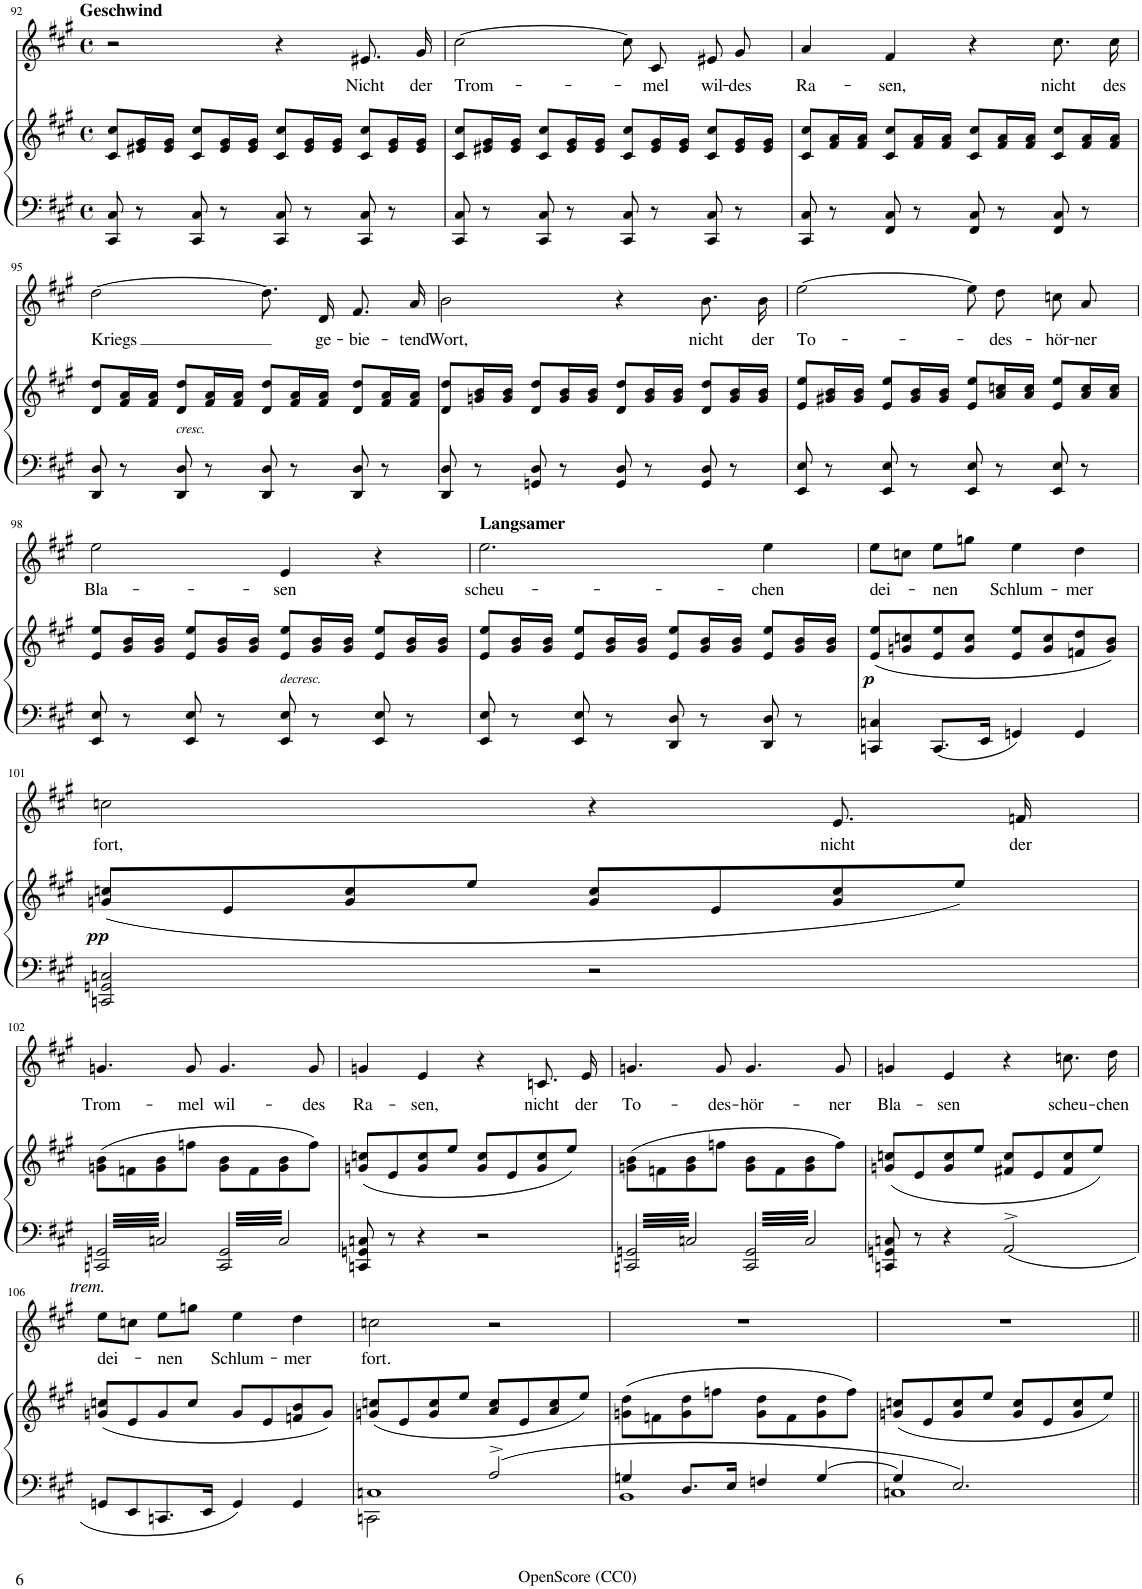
**kern	**kern	**dynam	**kern	**text
*part2	*part2	*part2	*part1	*part1
*staff3	*staff2	*staff2/3	*staff1	*staff1
*I"Piano	*	*	*I"Voice	*
*I'Pno	*	*	*	*
!!LO:PB:g=z
*clefF4	*clefG2	*	*clefG2	*
*k[f#c#g#]	*k[f#c#g#]	*	*k[f#c#g#]	*
*M4/4	*M4/4	*	*M4/4	*
*met(c)	*met(c)	*	*met(c)	*
=92	=92	=92	=92	=92
!	!	!	!LO:TX:a:B:t=Geschwind	!
8CC#/ 8C#/	8c#/ 8cc#/L	.	2r	.
8r	16e#X/ 16g#/L	.	.	.
.	16e#/ 16g#/JJ	.	.	.
8CC#/ 8C#/	8c#/ 8cc#/L	.	.	.
8r	16e#/ 16g#/L	.	.	.
.	16e#/ 16g#/JJ	.	.	.
8CC#/ 8C#/	8c#/ 8cc#/L	.	4r	.
8r	16e#/ 16g#/L	.	.	.
.	16e#/ 16g#/JJ	.	.	.
!	!	!	!	!LO:LY:b
8CC#/ 8C#/	8c#/ 8cc#/L	.	8.e#X/	Nicht
8r	16e#/ 16g#/L	.	.	.
!	!	!	!	!LO:LY:b
.	16e#/ 16g#/JJ	.	16g#/	der
=93	=93	=93	=93	=93
!	!	!	!	!LO:LY:b
8CC#/ 8C#/	8c#/ 8cc#/L	.	[2cc#\	Trom-
8r	16e#X/ 16g#/L	.	.	.
.	16e#/ 16g#/JJ	.	.	.
8CC#/ 8C#/	8c#/ 8cc#/L	.	.	.
8r	16e#/ 16g#/L	.	.	.
.	16e#/ 16g#/JJ	.	.	.
8CC#/ 8C#/	8c#/ 8cc#/L	.	8cc#\]	.
!	!	!	!	!LO:LY:b
8r	16e#/ 16g#/L	.	8c#/	-mel
.	16e#/ 16g#/JJ	.	.	.
!	!	!	!	!LO:LY:b
8CC#/ 8C#/	8c#/ 8cc#/L	.	8e#X/	wil-
!	!	!	!	!LO:LY:b
8r	16e#/ 16g#/L	.	8g#/	-des
.	16e#/ 16g#/JJ	.	.	.
=94	=94	=94	=94	=94
!	!	!	!	!LO:LY:b
8CC#/ 8C#/	8c#/ 8cc#/L	.	4a/	Ra-
8r	16f#/ 16a/L	.	.	.
.	16f#/ 16a/JJ	.	.	.
!	!	!	!	!LO:LY:b
8FF#/ 8C#/	8c#/ 8cc#/L	.	4f#/	-sen,
8r	16f#/ 16a/L	.	.	.
.	16f#/ 16a/JJ	.	.	.
8FF#/ 8C#/	8c#/ 8cc#/L	.	4r	.
8r	16f#/ 16a/L	.	.	.
.	16f#/ 16a/JJ	.	.	.
!	!	!	!	!LO:LY:b
8FF#/ 8C#/	8c#/ 8cc#/L	.	8.cc#\	nicht
8r	16f#/ 16a/L	.	.	.
!	!	!	!	!LO:LY:b
.	16f#/ 16a/JJ	.	16cc#\	des
!!LO:LB:g=z
=95	=95	=95	=95	=95
!	!	!	!	!LO:LY:b
8DD/ 8D/	8d/ 8dd/L	.	[2dd\	Kriegs
8r	16f#/ 16a/L	.	.	.
.	16f#/ 16a/JJ	.	.	.
!	!LO:TX:b:i:t=cresc.	!	!	!
8DD/ 8D/	8d/ 8dd/L	.	.	.
8r	16f#/ 16a/L	.	.	.
.	16f#/ 16a/JJ	.	.	.
8DD/ 8D/	8d/ 8dd/L	.	8.dd\]	.
8r	16f#/ 16a/L	.	.	.
!	!	!	!	!LO:LY:b
.	16f#/ 16a/JJ	.	16d/	ge-
!	!	!	!	!LO:LY:b
8DD/ 8D/	8d/ 8dd/L	.	8.f#/	-bie-
8r	16f#/ 16a/L	.	.	.
!	!	!	!	!LO:LY:b
.	16f#/ 16a/JJ	.	16a/	-tend
=96	=96	=96	=96	=96
!	!	!	!	!LO:LY:b
8DD/ 8D/	8d/ 8dd/L	.	2b\	Wort,
8r	16gn/ 16b/L	.	.	.
.	16g/ 16b/JJ	.	.	.
8GGn/ 8D/	8d/ 8dd/L	.	.	.
8r	16g/ 16b/L	.	.	.
.	16g/ 16b/JJ	.	.	.
8GG/ 8D/	8d/ 8dd/L	.	4r	.
8r	16g/ 16b/L	.	.	.
.	16g/ 16b/JJ	.	.	.
!	!	!	!	!LO:LY:b
8GG/ 8D/	8d/ 8dd/L	.	8.b\	nicht
8r	16g/ 16b/L	.	.	.
!	!	!	!	!LO:LY:b
.	16g/ 16b/JJ	.	16b\	der
=97	=97	=97	=97	=97
!	!	!	!	!LO:LY:b
8EE/ 8E/	8e/ 8ee/L	.	[2ee\	To-
8r	16g#X/ 16b/L	.	.	.
.	16g#/ 16b/JJ	.	.	.
8EE/ 8E/	8e/ 8ee/L	.	.	.
8r	16g#/ 16b/L	.	.	.
.	16g#/ 16b/JJ	.	.	.
8EE/ 8E/	8e/ 8ee/L	.	8ee\]	.
!	!	!	!	!LO:LY:b
8r	16a/ 16ccn/L	.	8dd\	-des-
.	16a/ 16cc/JJ	.	.	.
!	!	!	!	!LO:LY:b
8EE/ 8E/	8e/ 8ee/L	.	8ccn\	-hör-
!	!	!	!	!LO:LY:b
8r	16a/ 16cc/L	.	8a/	-ner
.	16a/ 16cc/JJ	.	.	.
!!LO:LB:g=z
=98	=98	=98	=98	=98
!	!	!	!	!LO:LY:b
8EE/ 8E/	8e/ 8ee/L	.	2ee\	Bla-
8r	16g#/ 16b/L	.	.	.
.	16g#/ 16b/JJ	.	.	.
8EE/ 8E/	8e/ 8ee/L	.	.	.
8r	16g#/ 16b/L	.	.	.
.	16g#/ 16b/JJ	.	.	.
!	!LO:TX:b:i:t=decresc.	!	!	!
!	!	!	!	!LO:LY:b
8EE/ 8E/	8e/ 8ee/L	.	4e/	-sen
8r	16g#/ 16b/L	.	.	.
.	16g#/ 16b/JJ	.	.	.
8EE/ 8E/	8e/ 8ee/L	.	4r	.
8r	16g#/ 16b/L	.	.	.
.	16g#/ 16b/JJ	.	.	.
=99	=99	=99	=99	=99
!	!	!	!LO:TX:a:B:t=Langsamer	!
!	!	!	!	!LO:LY:b
8EE/ 8E/	8e/ 8ee/L	.	2.ee\	scheu-
8r	16g#/ 16b/L	.	.	.
.	16g#/ 16b/JJ	.	.	.
8EE/ 8E/	8e/ 8ee/L	.	.	.
8r	16g#/ 16b/L	.	.	.
.	16g#/ 16b/JJ	.	.	.
8DD/ 8D/	8e/ 8ee/L	.	.	.
8r	16g#/ 16b/L	.	.	.
.	16g#/ 16b/JJ	.	.	.
!	!	!	!	!LO:LY:b
8DD/ 8D/	8e/ 8ee/L	.	4ee\	-chen
8r	16g#/ 16b/L	.	.	.
.	16g#/ 16b/JJ	.	.	.
=100	=100	=100	=100	=100
!	!	!LO:DY:b	!	!LO:LY:b
4CCn/ 4Cn/	(8e/ 8ee/L	p	8ee\L	dei-
.	8gn/ 8ccn/	.	8ccn\J	.
!	!	!	!	!LO:LY:b
8.CC/L	8e/ 8ee/	.	8ee\L	-nen
.	8g/ 8cc/J	.	8ggn\J	.
16EE/Jk	.	.	.	.
!	!	!	!	!LO:LY:b
4GGn/	8e/ 8ee/L	.	4ee\	Schlum-
.	8g/ 8cc/	.	.	.
!	!	!	!	!LO:LY:b
4GG/	8fn/ 8dd/	.	4dd\	-mer
.	8g/ 8b/J)	.	.	.
!!LO:LB:g=z
=101	=101	=101	=101	=101
!	!	!LO:DY:b	!	!LO:LY:b
2CCn/ 2GGn/ 2Cn/	(8gn/ 8ccn/L	pp	2ccn\	fort,
.	8e/	.	.	.
.	8g/ 8cc/	.	.	.
.	8ee/J	.	.	.
2r	8g/ 8cc/L	.	4r	.
.	8e/	.	.	.
!	!	!	!	!LO:LY:b
.	8g/ 8cc/	.	8.e/	nicht
.	8ee/J)	.	.	.
!	!	!	!	!LO:LY:b
.	.	.	16fn/	der
!!LO:LB:g=z
=102	=102	=102	=102	=102
!LO:TX:b:i:t=trem.	!	!	!	!
!	!	!	!	!LO:LY:b
6.CCn/ 6.GGn/	(8gn\ 8b\L	.	4.gn/	-Trom-
.	8fn\	.	.	.
6.Cn/	8g\ 8b\	.	.	.
!	!	!	!	!LO:LY:b
.	8ffn\J	.	8g/	-mel
!	!	!	!	!LO:LY:b
6.CC/ 6.GG/	8g\ 8b\L	.	4.g/	wil-
.	8f\	.	.	.
6.C/	8g\ 8b\	.	.	.
!	!	!	!	!LO:LY:b
.	8ff\J)	.	8g/	-des
=103	=103	=103	=103	=103
!	!	!	!	!LO:LY:b
8CCn/ 8GGn/ 8Cn/	(8gn/ 8ccn/L	.	4gn/	Ra-
8r	8e/	.	.	.
!	!	!	!	!LO:LY:b
4r	8g/ 8cc/	.	4e/	-sen,
.	8ee/J	.	.	.
2r	8g/ 8cc/L	.	4r	.
.	8e/	.	.	.
!	!	!	!	!LO:LY:b
.	8g/ 8cc/	.	8.cn/	nicht
.	8ee/J)	.	.	.
!	!	!	!	!LO:LY:b
.	.	.	16e/	der
=104	=104	=104	=104	=104
!	!	!	!	!LO:LY:b
6.CCn/ 6.GGn/	(8gn\ 8b\L	.	4.gn/	To-
.	8fn\	.	.	.
6.Cn/	8g\ 8b\	.	.	.
!	!	!	!	!LO:LY:b
.	8ffn\J	.	8g/	-des-
!	!	!	!	!LO:LY:b
6.CC/ 6.GG/	8g\ 8b\L	.	4.g/	-hör-
.	8f\	.	.	.
6.C/	8g\ 8b\	.	.	.
!	!	!	!	!LO:LY:b
.	8ff\J)	.	8g/	-ner
=105	=105	=105	=105	=105
!	!	!	!	!LO:LY:b
8CCn/ 8GGn/ 8Cn/	(8gn/ 8ccn/L	.	4gn/	Bla-
8r	8e/	.	.	.
!	!	!	!	!LO:LY:b
4r	8g/ 8cc/	.	4e/	-sen
.	8ee/J	.	.	.
2AA^>/	8f#X/ 8cc/L	.	4r	.
.	8e/	.	.	.
!	!	!	!	!LO:LY:b
.	8f#/ 8cc/	.	8.ccn\	scheu-
.	8ee/J)	.	.	.
!	!	!	!	!LO:LY:b
.	.	.	16dd\	-chen
!!LO:LB:g=z
=106	=106	=106	=106	=106
!	!	!	!	!LO:LY:b
8GGn/L	(8gn/ 8ccn/L	.	8ee\L	dei-
8EE/	8e/	.	8ccn\J	.
!	!	!	!	!LO:LY:b
8.CCn/	8g/	.	8ee\L	-nen
.	8cc/J	.	8ggn\J	.
16EE/Jk	.	.	.	.
!	!	!	!	!LO:LY:b
4GG/	8g/L	.	4ee\	Schlum-
.	8e/	.	.	.
!	!	!	!	!LO:LY:b
4GG/	8fn/ 8b/	.	4dd\	-mer
.	8g/J)	.	.	.
=107	=107	=107	=107	=107
*^	*	*	*	*
!	!	!	!	!	!LO:LY:b
2CCn\	1Cn	(8gn/ 8ccn/L	.	2ccn\	fort.
.	.	8e/	.	.	.
.	.	8g/ 8cc/	.	.	.
.	.	8ee/J	.	.	.
2A^/	.	8a/ 8cc/L	.	2r	.
.	.	8e/	.	.	.
.	.	8a/ 8cc/	.	.	.
.	.	8ee/J)	.	.	.
=108	=108	=108	=108	=108	=108
4Gn/	1BB	(8gn\ 8dd\L	.	1r	.
.	.	8fn\	.	.	.
8.D/L	.	8g\ 8dd\	.	.	.
.	.	8ffn\J	.	.	.
16E/Jk	.	.	.	.	.
4Fn/	.	8g\ 8dd\L	.	.	.
.	.	8f\	.	.	.
[4G/	.	8g\ 8dd\	.	.	.
.	.	8ff\J)	.	.	.
=109	=109	=109	=109	=109	=109
4G/]	1Cn	(8gn/ 8ccn/L	.	1r	.
.	.	8e/	.	.	.
2.E/	.	8g/ 8cc/	.	.	.
.	.	8ee/J	.	.	.
.	.	8g/ 8cc/L	.	.	.
.	.	8e/	.	.	.
.	.	8g/ 8cc/	.	.	.
.	.	8ee;</J)	.	.	.
*v	*v	*	*	*	*
=||	=||	=||	=||	=||
*-	*-	*-	*-	*-
